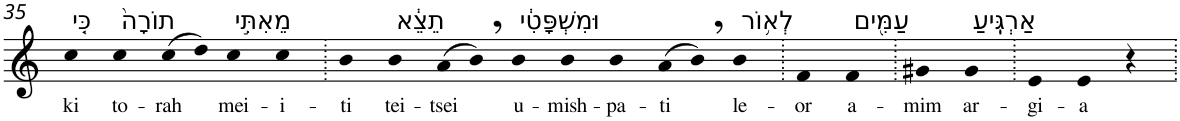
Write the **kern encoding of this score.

**kern	**text
*part1	*part1
*staff1	*staff1
*I"Piano	*
*I'Pno	*
!!LO:PB:g=z
*clefG2	*
*k[]	*
=35	=35
!LO:TX:a:t=כִּ֤י	!
!	!LO:LY:b
4cc	ki
!LO:TX:a:t=תוֹרָה֙	!
!	!LO:LY:b
4cc	to-
!	!LO:LY:b
(8cc	-rah
8dd)	.
!LO:TX:a:t=מֵאִתִּ֣י	!
!	!LO:LY:b
4cc	mei-
!	!LO:LY:b
4cc	-i-
=36.	=36.
!	!LO:LY:b
4b	-ti
!LO:TX:a:t=תֵצֵ֔א	!
!	!LO:LY:b
4b	tei-
!	!LO:LY:b
(8a	-tsei
8b,)	.
!LO:TX:a:t=וּמִשְׁפָּטִ֔י	!
!	!LO:LY:b
4b	u-
!	!LO:LY:b
4b	-mish-
!	!LO:LY:b
4b	-pa-
!	!LO:LY:b
(8a	-ti
8b,)	.
!LO:TX:a:t=לְא֥וֹר	!
!	!LO:LY:b
4b	le-
=37.	=37.
!	!LO:LY:b
4f	-or
!LO:TX:a:t=עַמִּ֖ים	!
!	!LO:LY:b
4f	a-
=38.	=38.
!	!LO:LY:b
4g#X	-mim
!LO:TX:a:t=אַרְגִּֽיעַ	!
!	!LO:LY:b
4g#	ar-
=39.	=39.
!	!LO:LY:b
4e	-gi-
!	!LO:LY:b
4e	-a
4r	.
=.	=.
*-	*-
